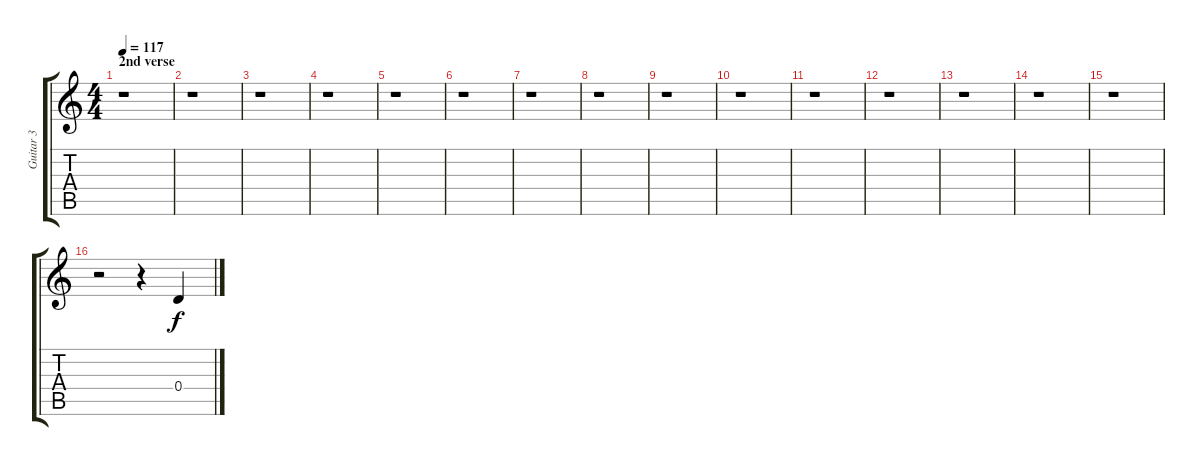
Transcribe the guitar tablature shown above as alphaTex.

\track ("Guitar 3" "Guitar 3") {instrument electricguitarclean}
\staff {score tabs}
\tuning (E4 B3 G3 D3 A2 D2) {hide}
\ts (4 4)
\section ("" "2nd verse")
\tempo 117
\clef g2
\ks c
r.1{dy f} |
r.1 |
r.1 |
r.1 |
r.1 |
r.1 |
r.1 |
r.1 |
r.1 |
r.1 |
r.1 |
r.1 |
r.1 |
r.1 |
r.1 |
r.2 r.4 0.4.4
